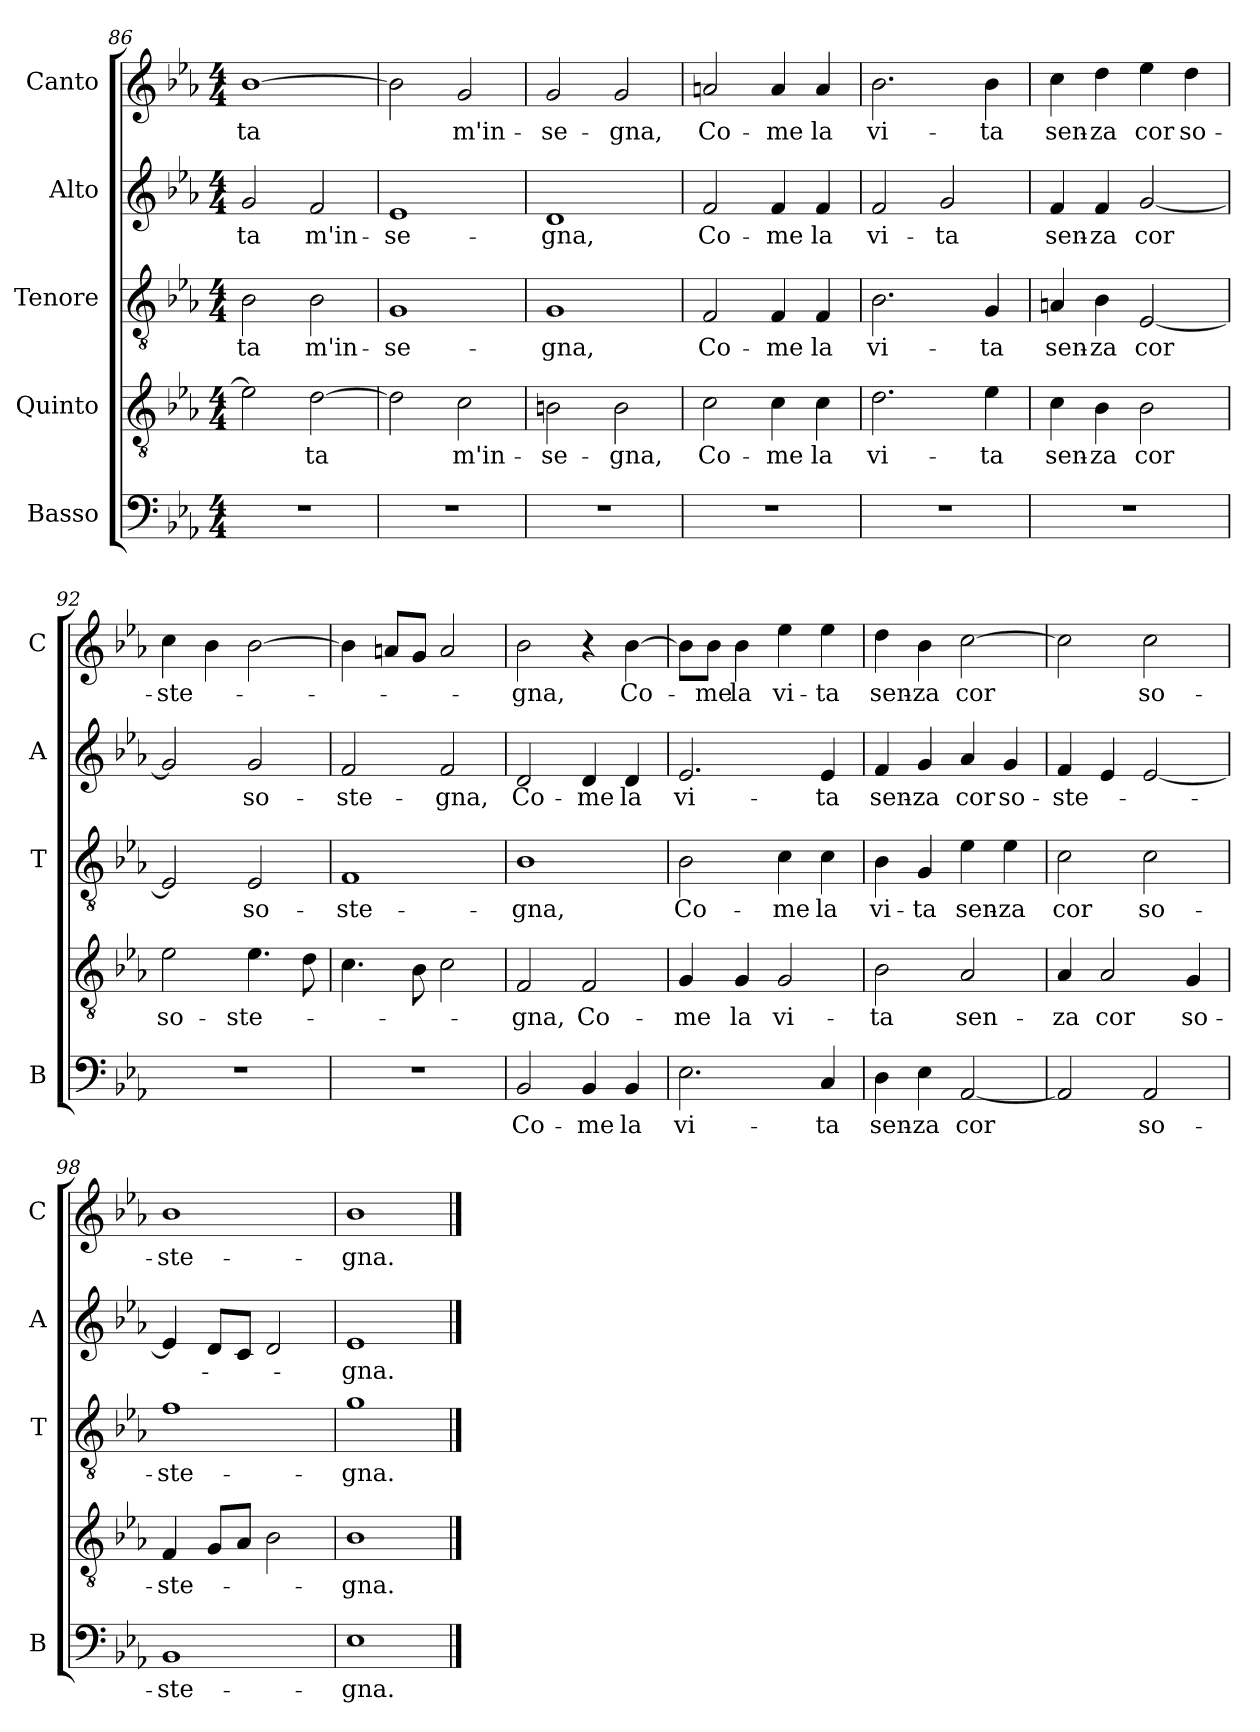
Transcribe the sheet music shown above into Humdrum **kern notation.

**kern	**text	**kern	**text	**kern	**text	**kern	**text	**kern	**text
*part5	*part5	*part4	*part4	*part3	*part3	*part2	*part2	*part1	*part1
*staff5	*staff5	*staff4	*staff4	*staff3	*staff3	*staff2	*staff2	*staff1	*staff1
*I"Basso	*	*I"Quinto	*	*I"Tenore	*	*I"Alto	*	*I"Canto	*
*I'B	*	*	*	*I'T	*	*I'A	*	*I'C	*
!!LO:PB:g=z
*clefF4	*	*clefGv2	*	*clefGv2	*	*clefG2	*	*clefG2	*
*k[b-e-a-]	*	*k[b-e-a-]	*	*k[b-e-a-]	*	*k[b-e-a-]	*	*k[b-e-a-]	*
*E-:	*	*E-:	*	*E-:	*	*E-:	*	*E-:	*
*M4/4	*	*M4/4	*	*M4/4	*	*M4/4	*	*M4/4	*
=86	=86	=86	=86	=86	=86	=86	=86	=86	=86
!	!	!	!	!	!LO:LY:b	!	!LO:LY:b	!	!LO:LY:b
1r	.	2e-\]	.	2B-\	-ta	2g/	-ta	[1b-	-ta
!	!	!	!LO:LY:b	!	!LO:LY:b	!	!LO:LY:b	!	!
.	.	[2d\	-ta	2B-\	m'in-	2f/	m'in-	.	.
=87	=87	=87	=87	=87	=87	=87	=87	=87	=87
!	!	!	!	!	!LO:LY:b	!	!LO:LY:b	!	!
1r	.	2d\]	.	1G	-se-	1e-	-se-	2b-\]	.
!	!	!	!LO:LY:b	!	!	!	!	!	!LO:LY:b
.	.	2c\	m'in-	.	.	.	.	2g/	m'in-
=88	=88	=88	=88	=88	=88	=88	=88	=88	=88
!	!	!	!LO:LY:b	!	!LO:LY:b	!	!LO:LY:b	!	!LO:LY:b
1r	.	2Bn\	-se-	1G	-gna,	1d	-gna,	2g/	-se-
!	!	!	!LO:LY:b	!	!	!	!	!	!LO:LY:b
.	.	2B\	-gna,	.	.	.	.	2g/	-gna,
=89	=89	=89	=89	=89	=89	=89	=89	=89	=89
!	!	!	!LO:LY:b	!	!LO:LY:b	!	!LO:LY:b	!	!LO:LY:b
1r	.	2c\	Co-	2F/	Co-	2f/	Co-	2an/	Co-
!	!	!	!LO:LY:b	!	!LO:LY:b	!	!LO:LY:b	!	!LO:LY:b
.	.	4c\	-me	4F/	-me	4f/	-me	4a/	-me
!	!	!	!LO:LY:b	!	!LO:LY:b	!	!LO:LY:b	!	!LO:LY:b
.	.	4c\	la	4F/	la	4f/	la	4a/	la
=90	=90	=90	=90	=90	=90	=90	=90	=90	=90
!	!	!	!LO:LY:b	!	!LO:LY:b	!	!LO:LY:b	!	!LO:LY:b
1r	.	2.d\	vi-	2.B-\	vi-	2f/	vi-	2.b-\	vi-
!	!	!	!	!	!	!	!LO:LY:b	!	!
.	.	.	.	.	.	2g/	-ta	.	.
!	!	!	!LO:LY:b	!	!LO:LY:b	!	!	!	!LO:LY:b
.	.	4e-\	-ta	4G/	-ta	.	.	4b-\	-ta
=91	=91	=91	=91	=91	=91	=91	=91	=91	=91
!	!	!	!LO:LY:b	!	!LO:LY:b	!	!LO:LY:b	!	!LO:LY:b
1r	.	4c\	sen-	4An/	sen-	4f/	sen-	4cc\	sen-
!	!	!	!LO:LY:b	!	!LO:LY:b	!	!LO:LY:b	!	!LO:LY:b
.	.	4B-\	-za	4B-\	-za	4f/	-za	4dd\	-za
!	!	!	!LO:LY:b	!	!LO:LY:b	!	!LO:LY:b	!	!LO:LY:b
.	.	2B-\	cor	[2E-/	cor	[2g/	cor	4ee-\	cor
!	!	!	!	!	!	!	!	!	!LO:LY:b
.	.	.	.	.	.	.	.	4dd\	so-
=92	=92	=92	=92	=92	=92	=92	=92	=92	=92
!	!	!	!LO:LY:b	!	!	!	!	!	!LO:LY:b
1r	.	2e-\	so-	2E-/]	.	2g/]	.	4cc\	-ste-
.	.	.	.	.	.	.	.	4b-\	.
!	!	!	!LO:LY:b	!	!LO:LY:b	!	!LO:LY:b	!	!
.	.	4.e-\	-ste-	2E-/	so-	2g/	so-	[2b-\	.
.	.	8d\	.	.	.	.	.	.	.
=93	=93	=93	=93	=93	=93	=93	=93	=93	=93
!	!	!	!	!	!LO:LY:b	!	!LO:LY:b	!	!
1r	.	4.c\	.	1F	-ste-	2f/	-ste-	4b-\]	.
.	.	.	.	.	.	.	.	8an/L	.
.	.	8B-\	.	.	.	.	.	8g/J	.
!	!	!	!	!	!	!	!LO:LY:b	!	!
.	.	2c\	.	.	.	2f/	-gna,	2a/	.
!!LO:LB:g=z
=94	=94	=94	=94	=94	=94	=94	=94	=94	=94
!	!LO:LY:b	!	!LO:LY:b	!	!LO:LY:b	!	!LO:LY:b	!	!LO:LY:b
2BB-/	Co-	2F/	-gna,	1B-	-gna,	2d/	Co-	2b-\	-gna,
!	!LO:LY:b	!	!LO:LY:b	!	!	!	!LO:LY:b	!	!
4BB-/	-me	2F/	Co-	.	.	4d/	-me	4r	.
!	!LO:LY:b	!	!	!	!	!	!LO:LY:b	!	!LO:LY:b
4BB-/	la	.	.	.	.	4d/	la	[4b-\	Co-
=95	=95	=95	=95	=95	=95	=95	=95	=95	=95
!	!LO:LY:b	!	!LO:LY:b	!	!LO:LY:b	!	!LO:LY:b	!	!
2.E-\	vi-	4G/	-me	2B-\	Co-	2.e-/	vi-	8b-\L]	.
!	!	!	!	!	!	!	!	!	!LO:LY:b
.	.	.	.	.	.	.	.	8b-\J	-me
!	!	!	!LO:LY:b	!	!	!	!	!	!LO:LY:b
.	.	4G/	la	.	.	.	.	4b-\	la
!	!	!	!LO:LY:b	!	!LO:LY:b	!	!	!	!LO:LY:b
.	.	2G/	vi-	4c\	-me	.	.	4ee-\	vi-
!	!LO:LY:b	!	!	!	!LO:LY:b	!	!LO:LY:b	!	!LO:LY:b
4C/	-ta	.	.	4c\	la	4e-/	-ta	4ee-\	-ta
=96	=96	=96	=96	=96	=96	=96	=96	=96	=96
!	!LO:LY:b	!	!LO:LY:b	!	!LO:LY:b	!	!LO:LY:b	!	!LO:LY:b
4D\	sen-	2B-\	-ta	4B-\	vi-	4f/	sen-	4dd\	sen-
!	!LO:LY:b	!	!	!	!LO:LY:b	!	!LO:LY:b	!	!LO:LY:b
4E-\	-za	.	.	4G/	-ta	4g/	-za	4b-\	-za
!	!LO:LY:b	!	!LO:LY:b	!	!LO:LY:b	!	!LO:LY:b	!	!LO:LY:b
[2AA-/	cor	2A-/	sen-	4e-\	sen-	4a-/	cor	[2cc\	cor
!	!	!	!	!	!LO:LY:b	!	!LO:LY:b	!	!
.	.	.	.	4e-\	-za	4g/	so-	.	.
=97	=97	=97	=97	=97	=97	=97	=97	=97	=97
!	!	!	!LO:LY:b	!	!LO:LY:b	!	!LO:LY:b	!	!
2AA-/]	.	4A-/	-za	2c\	cor	4f/	-ste-	2cc\]	.
!	!	!	!LO:LY:b	!	!	!	!	!	!
.	.	2A-/	cor	.	.	4e-/	.	.	.
!	!LO:LY:b	!	!	!	!LO:LY:b	!	!	!	!LO:LY:b
2AA-/	so-	.	.	2c\	so-	[2e-/	.	2cc\	so-
!	!	!	!LO:LY:b	!	!	!	!	!	!
.	.	4G/	so-	.	.	.	.	.	.
=98	=98	=98	=98	=98	=98	=98	=98	=98	=98
!	!LO:LY:b	!	!LO:LY:b	!	!LO:LY:b	!	!	!	!LO:LY:b
1BB-	-ste-	4F/	-ste-	1f	-ste-	4e-/]	.	1b-	-ste-
.	.	8G/L	.	.	.	8d/L	.	.	.
.	.	8A-/J	.	.	.	8c/J	.	.	.
.	.	2B-\	.	.	.	2d/	.	.	.
=99	=99	=99	=99	=99	=99	=99	=99	=99	=99
!	!LO:LY:b	!	!LO:LY:b	!	!LO:LY:b	!	!LO:LY:b	!	!LO:LY:b
1E-	-gna.	1B-	-gna.	1g	-gna.	1e-	-gna.	1b-	-gna.
==	==	==	==	==	==	==	==	==	==
*-	*-	*-	*-	*-	*-	*-	*-	*-	*-
